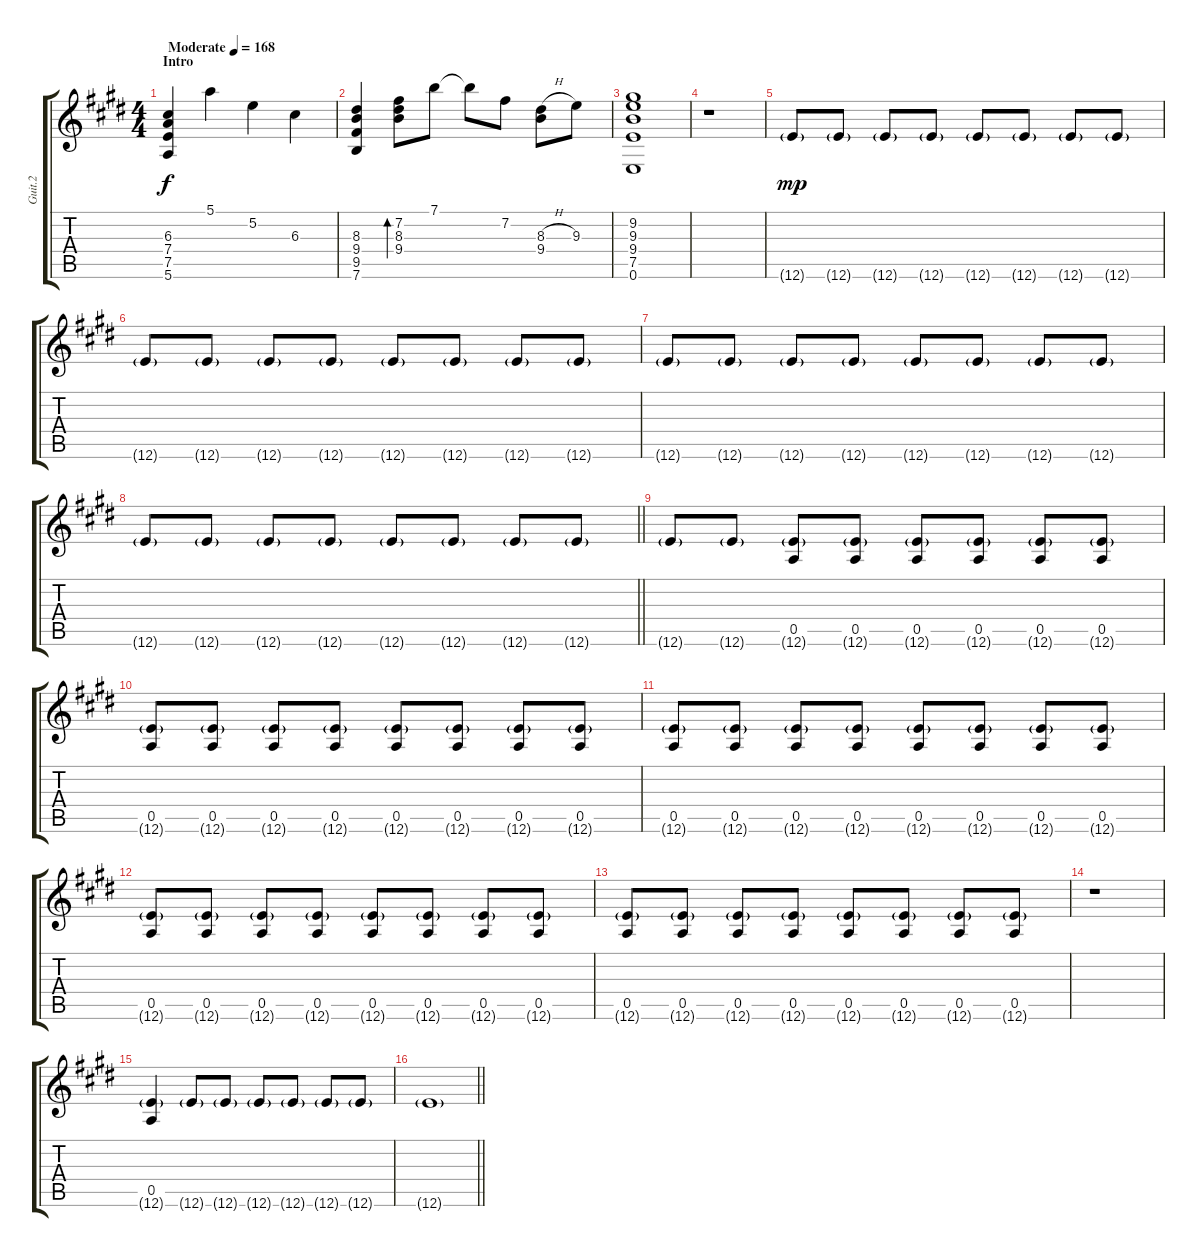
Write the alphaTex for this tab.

\track ("Guit.2" "Guit.2") {instrument overdrivenguitar}
\staff {score tabs}
\tuning (E4 B3 G3 D3 A2 E2) {hide}
\ts (4 4)
\section ("" "Intro")
\tempo (168 "Moderate")
\clef g2
\ks e
(6.3 7.4 7.5 5.6).4{dy f instrument overdrivenguitar} 5.1.4 5.2.4 6.3.4 |
(8.3 9.4 9.5 7.6).4 (7.2 8.3 9.4).8{bd 60} 7.1.8 7.1{t}.8 7.2.8 (8.3{h} 9.4).8 9.3.8 |
(9.2 9.3 9.4 7.5 0.6).1 |
r.1 |
12.6{g}.8{dy mp} 12.6{g}.8 12.6{g}.8 12.6{g}.8 12.6{g}.8 12.6{g}.8 12.6{g}.8 12.6{g}.8 |
12.6{g}.8 12.6{g}.8 12.6{g}.8 12.6{g}.8 12.6{g}.8 12.6{g}.8 12.6{g}.8 12.6{g}.8 |
12.6{g}.8 12.6{g}.8 12.6{g}.8 12.6{g}.8 12.6{g}.8 12.6{g}.8 12.6{g}.8 12.6{g}.8 |
\barLineRight lightlight
12.6{g}.8 12.6{g}.8 12.6{g}.8 12.6{g}.8 12.6{g}.8 12.6{g}.8 12.6{g}.8 12.6{g}.8 |
12.6{g}.8 12.6{g}.8 (0.5 12.6{g}).8 (0.5 12.6{g}).8 (0.5 12.6{g}).8 (0.5 12.6{g}).8 (0.5 12.6{g}).8 (0.5 12.6{g}).8 |
(0.5 12.6{g}).8 (0.5 12.6{g}).8 (0.5 12.6{g}).8 (0.5 12.6{g}).8 (0.5 12.6{g}).8 (0.5 12.6{g}).8 (0.5 12.6{g}).8 (0.5 12.6{g}).8 |
(0.5 12.6{g}).8 (0.5 12.6{g}).8 (0.5 12.6{g}).8 (0.5 12.6{g}).8 (0.5 12.6{g}).8 (0.5 12.6{g}).8 (0.5 12.6{g}).8 (0.5 12.6{g}).8 |
(0.5 12.6{g}).8 (0.5 12.6{g}).8 (0.5 12.6{g}).8 (0.5 12.6{g}).8 (0.5 12.6{g}).8 (0.5 12.6{g}).8 (0.5 12.6{g}).8 (0.5 12.6{g}).8 |
(0.5 12.6{g}).8 (0.5 12.6{g}).8 (0.5 12.6{g}).8 (0.5 12.6{g}).8 (0.5 12.6{g}).8 (0.5 12.6{g}).8 (0.5 12.6{g}).8 (0.5 12.6{g}).8 |
r.1 |
(0.5 12.6{g}).4 12.6{g}.8 12.6{g}.8 12.6{g}.8 12.6{g}.8 12.6{g}.8 12.6{g}.8 |
\barLineRight lightlight
12.6{g}.1
